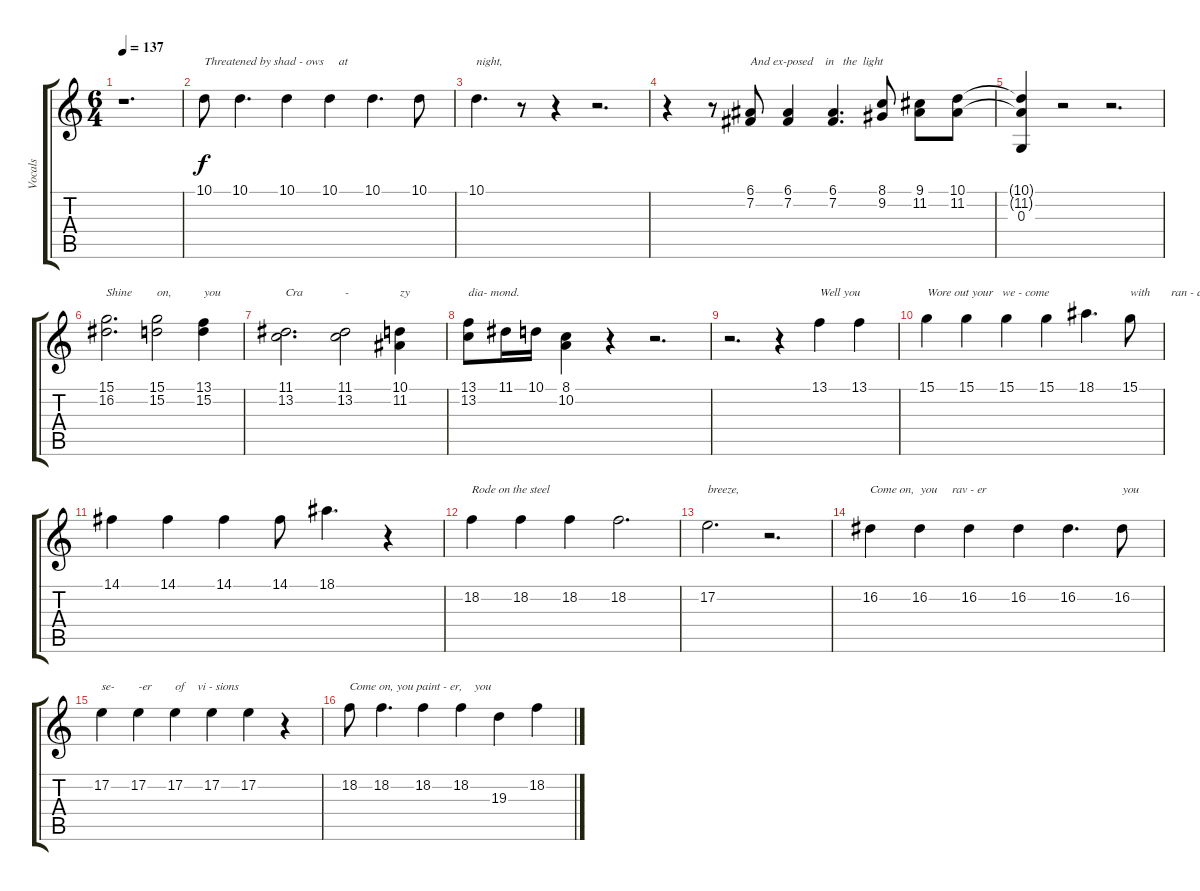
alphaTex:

\track ("Vocals" "Vocals") {instrument synthvoice}
\staff {score tabs}
\tuning (E4 B3 G3 D3 A2 E2) {hide}
\ts (6 4)
\tempo 137
\clef g2
\ks c
r.1{d dy f} |
10.1.8{txt "Threatened by shad - ows     at"} 10.1.4{d} 10.1.4 10.1.4 10.1.4{d} 10.1.8 |
10.1.4{d txt "night,"} r.8 r.4 r.2{d} |
r.4 r.8 (6.1 7.2).8{txt "And ex-posed    in   the  light"} (6.1 7.2).4 (6.1 7.2).4{d} (8.1 9.2).8 (9.1 11.2).8 (10.1 11.2).8 |
(10.1{t} 11.2{t} 0.3).4 r.2 r.2{d} |
(15.1 16.2).2{d txt "Shine"} (15.1 15.2).2{txt "on,"} (13.1 15.2).4{txt "you"} |
(11.1 13.2).2{d txt "Cra"} (11.1 13.2).2{txt "-"} (10.1 11.2).4{txt "zy"} |
(13.1 13.2).8{txt "dia- mond."} 11.1.16 10.1.16 (8.1 10.2).4 r.4 r.2{d} |
r.2{d} r.4 13.1.4{txt "Well you"} 13.1.4 |
15.1.4{txt "Wore out your   we - come"} 15.1.4 15.1.4 15.1.4 18.1.4{d} 15.1.8{txt "with       ran - dom   pre - ci - sion"} |
14.1.4 14.1.4 14.1.4 14.1.8 18.1.4{d} r.4 |
18.2.4{txt "Rode on the steel"} 18.2.4 18.2.4 18.2.2{d} |
17.2.2{d txt "breeze,"} r.2{d} |
16.2.4{txt "Come on,  you     rav - er"} 16.2.4 16.2.4 16.2.4 16.2.4{d} 16.2.8{txt "you"} |
17.2.4{txt "se-"} 17.2.4{txt "-er"} 17.2.4{txt "of    vi - sions"} 17.2.4 17.2.4 r.4 |
18.2.8{txt "Come on, you paint - er,    you"} 18.2.4{d} 18.2.4 18.2.4 19.3.4 18.2.4
